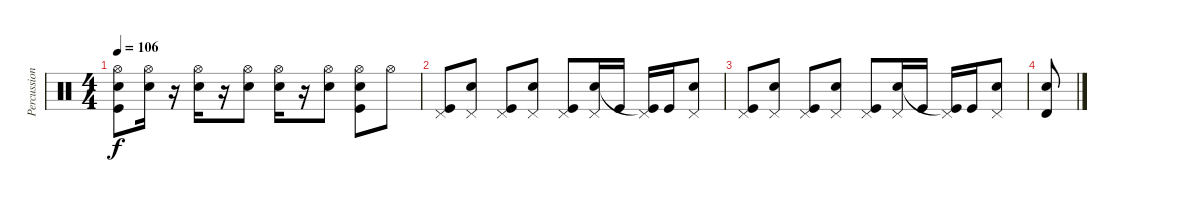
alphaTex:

\track ("Percussion" "Percussion") {instrument percussion}
\staff {score}
\articulation defaults
\ts (4 4)
\tempo 106
\clef neutral
\ks c
("Hi-Hat (open)" "Electric Snare (hit)" "Kick (hit)").8{dy f} ("Hi-Hat (open)" "Electric Snare (hit)").16 r.16 ("Hi-Hat (open)" "Electric Snare (hit)").16 r.16 ("Hi-Hat (open)" "Electric Snare (hit)").8 ("Hi-Hat (open)" "Electric Snare (hit)").16 r.16 ("Hi-Hat (open)" "Electric Snare (hit)").8 ("Hi-Hat (open)" "Electric Snare (hit)" "Kick (hit)").8 "Hi-Hat (open)".8 |
("Pedal Hi-Hat (hit)" "Kick (hit)").8 ("Pedal Hi-Hat (hit)" "Electric Snare (hit)").8 ("Pedal Hi-Hat (hit)" "Kick (hit)").8 ("Pedal Hi-Hat (hit)" "Electric Snare (hit)").8 ("Pedal Hi-Hat (hit)" "Kick (hit)").8 ("Pedal Hi-Hat (hit)" "Electric Snare (hit)").16 "Kick (hit)".16 ("Pedal Hi-Hat (hit)" "Kick (hit)"{t}).16 "Kick (hit)".16 ("Pedal Hi-Hat (hit)" "Electric Snare (hit)").8 |
("Pedal Hi-Hat (hit)" "Kick (hit)").8 ("Pedal Hi-Hat (hit)" "Electric Snare (hit)").8 ("Pedal Hi-Hat (hit)" "Kick (hit)").8 ("Pedal Hi-Hat (hit)" "Electric Snare (hit)").8 ("Pedal Hi-Hat (hit)" "Kick (hit)").8 ("Pedal Hi-Hat (hit)" "Electric Snare (hit)").16 "Kick (hit)".16 ("Pedal Hi-Hat (hit)" "Kick (hit)"{t}).16 "Kick (hit)".16 ("Pedal Hi-Hat (hit)" "Electric Snare (hit)").8 |
("Electric Snare (hit)" "Timbale high (hit)").8
